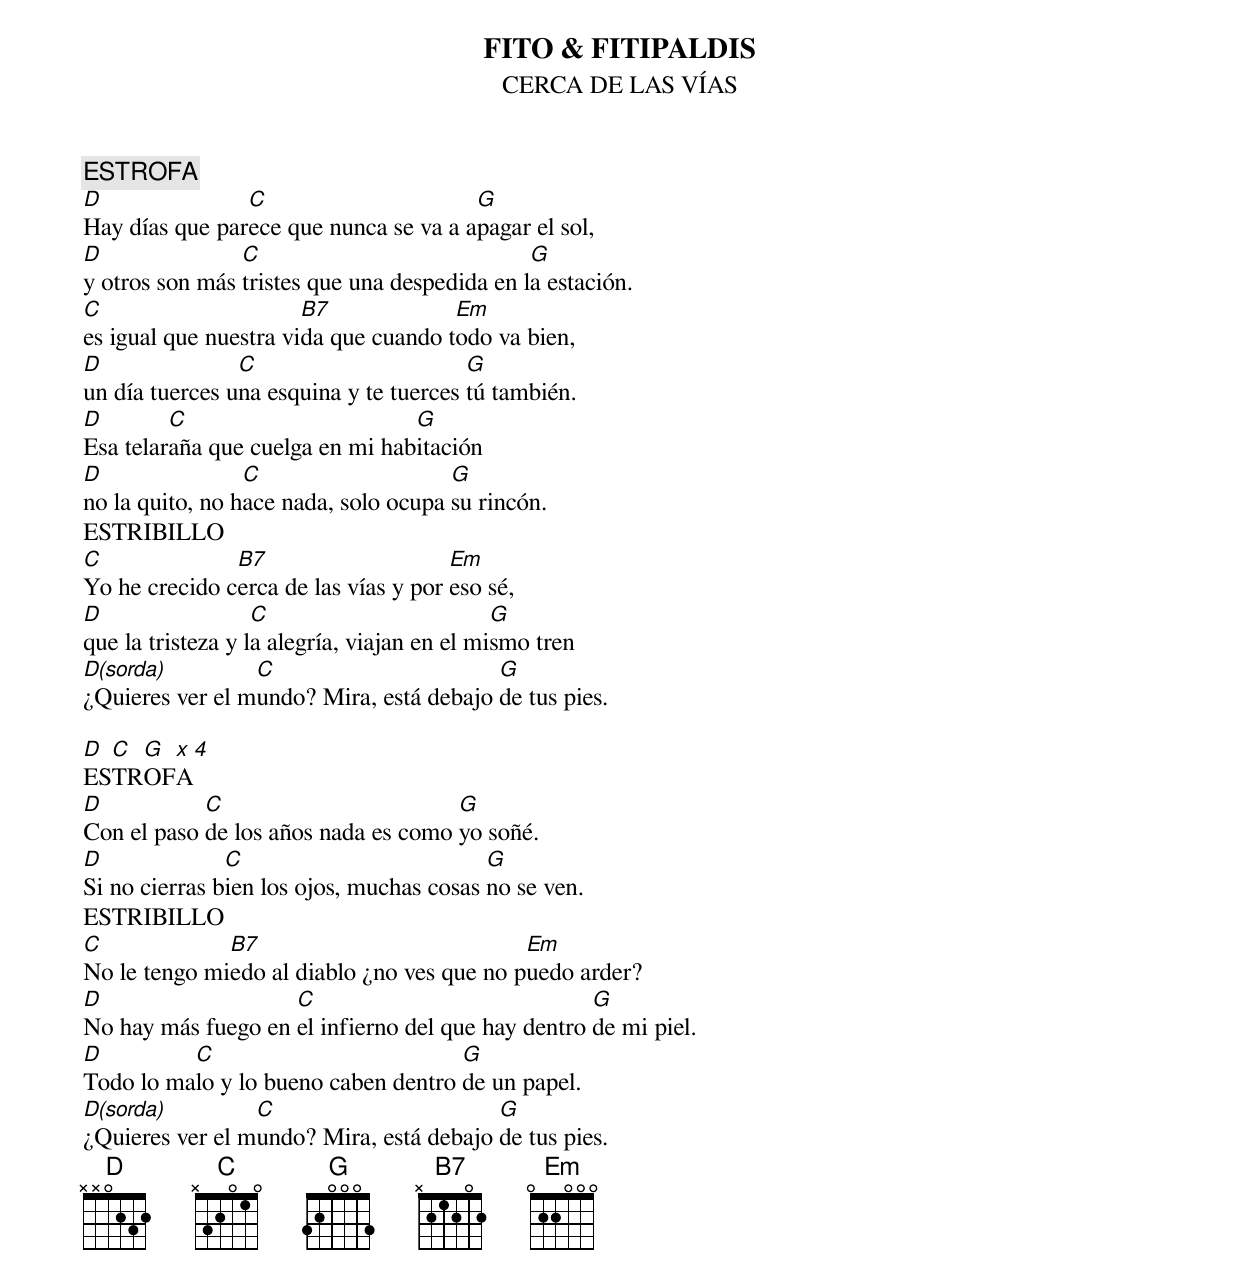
FITO & FITIPALDIS
CERCA DE LAS VÍAS
ESTROFA
D               C                      G
Hay días que parece que nunca se va a apagar el sol,
D               C                             G
y otros son más tristes que una despedida en la estación.
C                      B7             Em
es igual que nuestra vida que cuando todo va bien,
D               C                       G
un día tuerces una esquina y te tuerces tú también.
D        C                       G
Esa telaraña que cuelga en mi habitación
D                C                    G
no la quito, no hace nada, solo ocupa su rincón.
ESTRIBILLO
C              B7                     Em
Yo he crecido cerca de las vías y por eso sé,
D                  C                         G
que la tristeza y la alegría, viajan en el mismo tren
D(sorda)         C                       G
¿Quieres ver el mundo? Mira, está debajo de tus pies.

D C G x 4
ESTROFA
D           C                        G
Con el paso de los años nada es como yo soñé.
D              C                          G
Si no cierras bien los ojos, muchas cosas no se ven.
ESTRIBILLO
C             B7                            Em
No le tengo miedo al diablo ¿no ves que no puedo arder?
D                   C                              G
No hay más fuego en el infierno del que hay dentro de mi piel.
D         C                          G
Todo lo malo y lo bueno caben dentro de un papel.
D(sorda)         C                       G
¿Quieres ver el mundo? Mira, está debajo de tus pies.
